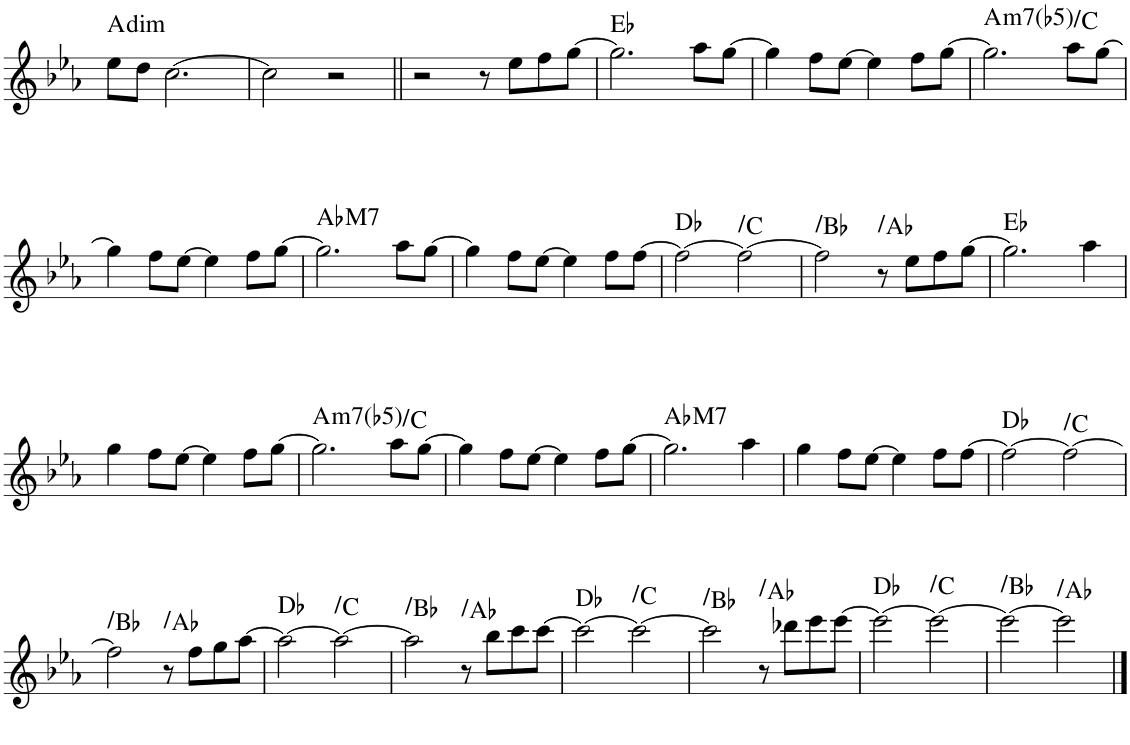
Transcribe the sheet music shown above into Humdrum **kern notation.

**kern	**harte
*part1	*part1
*staff1	*
*I"Piano	*
*I'Pno.	*
!!LO:PB:g=z
*clefG2	*
*k[b-e-a-]	*
*M4/4	*
=50	=50
!	!LO:H:kt=dim
8ee-\L	A:dim
8dd\J	.
[2.cc\	.
=51	=51
2cc\]	.
2r	.
=52||	=52||
2r	.
8r	.
8ee-\L	.
8ff\	.
[8gg\J	.
=53	=53
2.gg\]	Eb:maj
8aa-\L	.
[8gg\J	.
=54	=54
4gg\]	.
8ff\L	.
[8ee-\J	.
4ee-\]	.
8ff\L	.
[8gg\J	.
=55	=55
!	!LO:H:kt=m7(b5)
2.gg\]	A:hdim7/b3
8aa-\L	.
[8gg\J	.
!!LO:LB:g=z
=56	=56
4gg\]	.
8ff\L	.
[8ee-\J	.
4ee-\]	.
8ff\L	.
[8gg\J	.
=57	=57
!	!LO:H:kt=M7
2.gg\]	Ab:maj7
8aa-\L	.
[8gg\J	.
=58	=58
4gg\]	.
8ff\L	.
[8ee-\J	.
4ee-\]	.
8ff\L	.
[8ff\J	.
=59	=59
2ff\_	Db:maj
!	!LO:H:kt=N.C.
2ff\_	N
=60	=60
!	!LO:H:kt=N.C.
2ff\]	N
!	!LO:H:kt=N.C.
8r	N
8ee-\L	.
8ff\	.
[8gg\J	.
=61	=61
2.gg\]	Eb:maj
4aa-\	.
!!LO:LB:g=z
=62	=62
4gg\	.
8ff\L	.
[8ee-\J	.
4ee-\]	.
8ff\L	.
[8gg\J	.
=63	=63
!	!LO:H:kt=m7(b5)
2.gg\]	A:hdim7/b3
8aa-\L	.
[8gg\J	.
=64	=64
4gg\]	.
8ff\L	.
[8ee-\J	.
4ee-\]	.
8ff\L	.
[8gg\J	.
=65	=65
!	!LO:H:kt=M7
2.gg\]	Ab:maj7
4aa-\	.
=66	=66
4gg\	.
8ff\L	.
[8ee-\J	.
4ee-\]	.
8ff\L	.
[8ff\J	.
=67	=67
2ff\_	Db:maj
!	!LO:H:kt=N.C.
2ff\_	N
!!LO:LB:g=z
=68	=68
!	!LO:H:kt=N.C.
2ff\]	N
!	!LO:H:kt=N.C.
8r	N
8ff\L	.
8gg\	.
[8aa-\J	.
=69	=69
2aa-\_	Db:maj
!	!LO:H:kt=N.C.
2aa-\_	N
=70	=70
!	!LO:H:kt=N.C.
2aa-\]	N
!	!LO:H:kt=N.C.
8r	N
8bb-\L	.
8ccc\	.
[8ccc\J	.
=71	=71
2ccc\_	Db:maj
!	!LO:H:kt=N.C.
2ccc\_	N
=72	=72
!	!LO:H:kt=N.C.
2ccc\]	N
!	!LO:H:kt=N.C.
8r	N
8ddd-X\L	.
8eee-\	.
[8eee-\J	.
=73	=73
2eee-\_	Db:maj
!	!LO:H:kt=N.C.
2eee-\_	N
=74	=74
!	!LO:H:kt=N.C.
2eee-\_	N
!	!LO:H:kt=N.C.
2eee-\]	N
==	==
*-	*-
